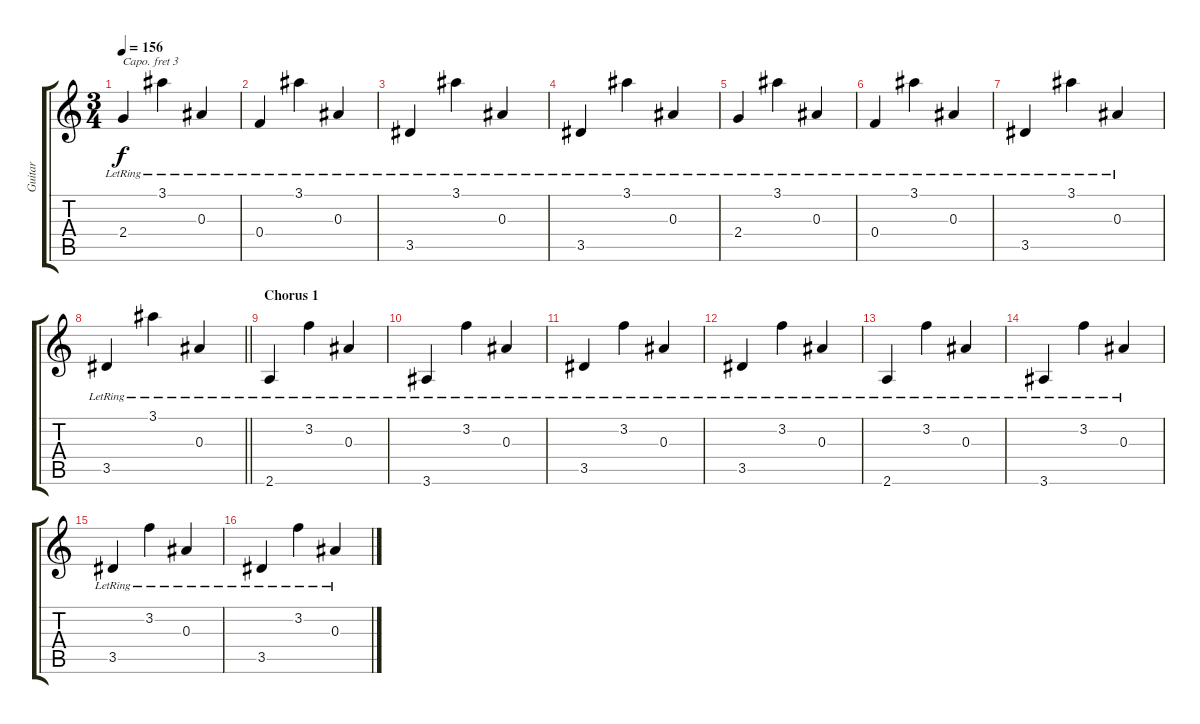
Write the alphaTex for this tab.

\track ("Guitar" "Guitar") {instrument acousticguitarnylon}
\staff {score tabs}
\capo 3
\tuning (E4 B3 G3 D3 A2 E2) {hide}
\ts (3 4)
\tempo 156
\clef g2
\ks c
2.4{lr}.4{dy f} 3.1{lr}.4 0.3{lr}.4 |
0.4{lr}.4 3.1{lr}.4 0.3{lr}.4 |
3.5{lr}.4 3.1{lr}.4 0.3{lr}.4 |
3.5{lr}.4 3.1{lr}.4 0.3{lr}.4 |
2.4{lr}.4 3.1{lr}.4 0.3{lr}.4 |
0.4{lr}.4 3.1{lr}.4 0.3{lr}.4 |
3.5{lr}.4 3.1{lr}.4 0.3{lr}.4 |
\barLineRight lightlight
3.5{lr}.4 3.1{lr}.4 0.3{lr}.4 |
\section ("" "Chorus 1")
2.6{lr}.4 3.2{lr}.4 0.3{lr}.4 |
3.6{lr}.4 3.2{lr}.4 0.3{lr}.4 |
3.5{lr}.4 3.2{lr}.4 0.3{lr}.4 |
3.5{lr}.4 3.2{lr}.4 0.3{lr}.4 |
2.6{lr}.4 3.2{lr}.4 0.3{lr}.4 |
3.6{lr}.4 3.2{lr}.4 0.3{lr}.4 |
3.5{lr}.4 3.2{lr}.4 0.3{lr}.4 |
3.5{lr}.4 3.2{lr}.4 0.3{lr}.4
